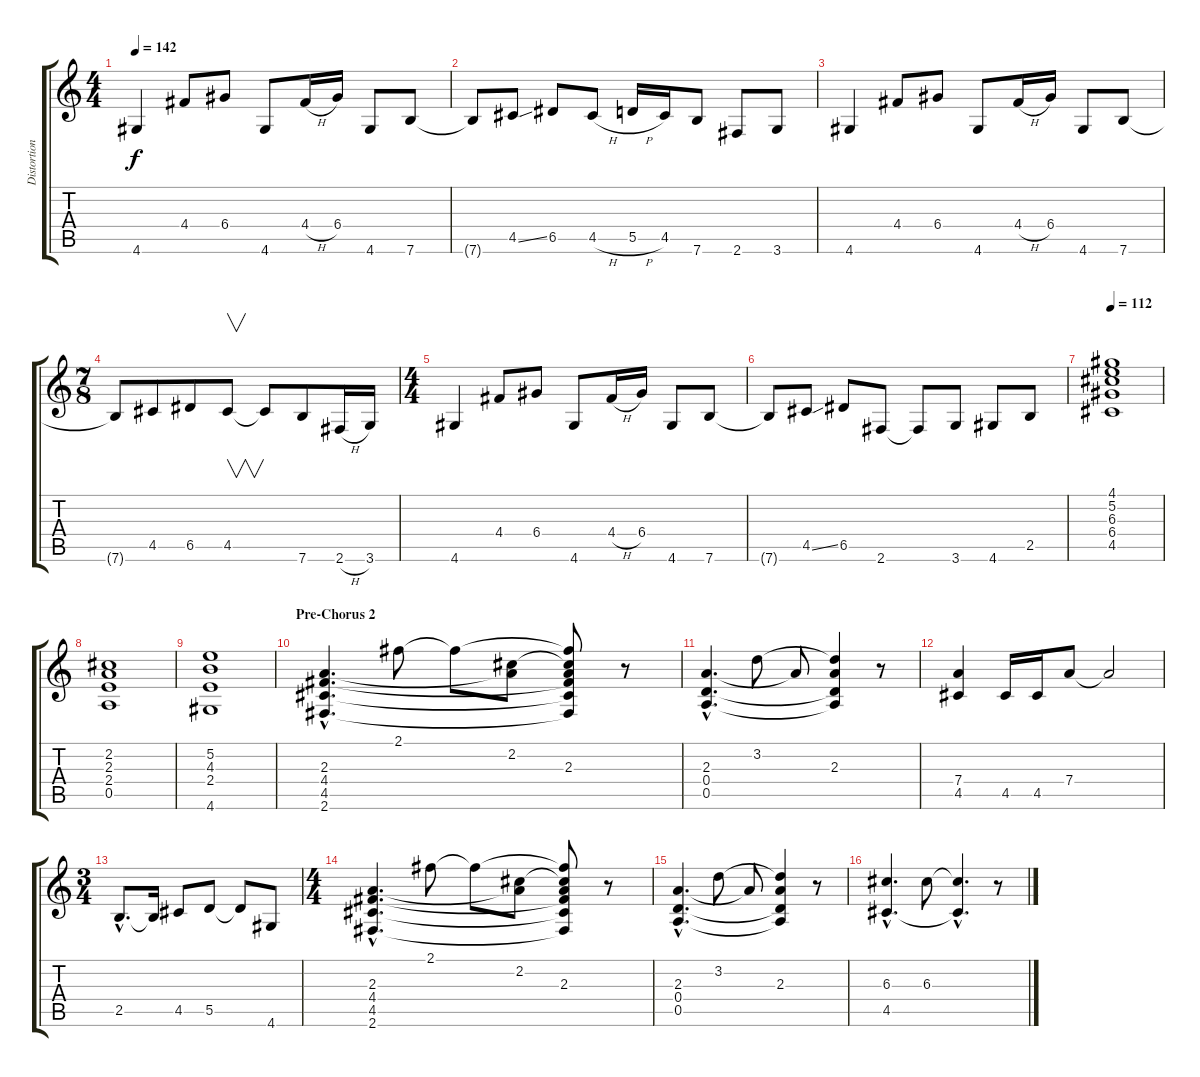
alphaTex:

\track ("Distortion Guitar" "Distortion") {instrument distortionguitar}
\staff {score tabs}
\tuning (E4 B3 G3 D3 A2 E2) {hide}
\ts (4 4)
\tempo 142
\clef g2
\ks c
4.6.4{dy f} 4.4.8 6.4.8 4.6.8 4.4{h}.16 6.4.16 4.6.8 7.6.8 |
7.6{t}.8 4.5{ss}.8 6.5.8 4.5{h}.8 5.5{h}.16 4.5.16 7.6.8 2.6.8 3.6.8 |
4.6.4 4.4.8 6.4.8 4.6.8 4.4{h}.16 6.4.16 4.6.8 7.6.8 |
\ts (7 8)
7.6{t}.8 4.5.8 6.5.8 4.5.8{v} 4.5{t}.8 7.6.8 2.6{h}.16 3.6.16 |
\ts (4 4)
4.6.4 4.4.8 6.4.8 4.6.8 4.4{h}.16 6.4.16 4.6.8 7.6.8 |
7.6{t}.8 4.5{ss}.8 6.5.8 2.6.8 2.6{t}.8 3.6.8 4.6.8 2.5.8 |
\tempo 112
(4.1 5.2 6.3 6.4 4.5).1 |
(2.2 2.3 2.4 0.5).1 |
(5.2 4.3 2.4 4.6).1 |
\section ("" "Pre-Chorus 2")
(2.3{hac} 4.4{hac} 4.5{hac} 2.6{hac}).4{d} 2.1.8 2.1{t}.8 (2.2 2.3{t}).8 (2.1{t} 2.2{t} 2.3 4.4{t} 4.5{t} 2.6{t}).8 r.8 |
(2.3{hac} 0.4{hac} 0.5{hac}).4{d} 3.2.8 2.3{t}.8 (3.2{t} 2.3 0.4{t} 0.5{t}).4 r.8 |
(7.4 4.5).4 4.5.16 4.5.16 7.4.8 7.4{t}.2 |
\ts (3 4)
2.5{hac}.8{d} 2.5{t}.16 4.5.8 5.5.8 5.5{t}.8 4.6.8 |
\ts (4 4)
(2.3{hac} 4.4{hac} 4.5{hac} 2.6{hac}).4{d} 2.1.8 2.1{t}.8 (2.2 2.3{t}).8 (2.1{t} 2.2{t} 2.3 4.4{t} 4.5{t} 2.6{t}).8 r.8 |
(2.3{hac} 0.4{hac} 0.5{hac}).4{d} 3.2.8 2.3{t}.8 (3.2{t} 2.3 0.4{t} 0.5{t}).4 r.8 |
(6.3{hac} 4.5{hac}).4{d} 6.3.8 (6.3{hac t} 4.5{hac t}).4{d} r.8
